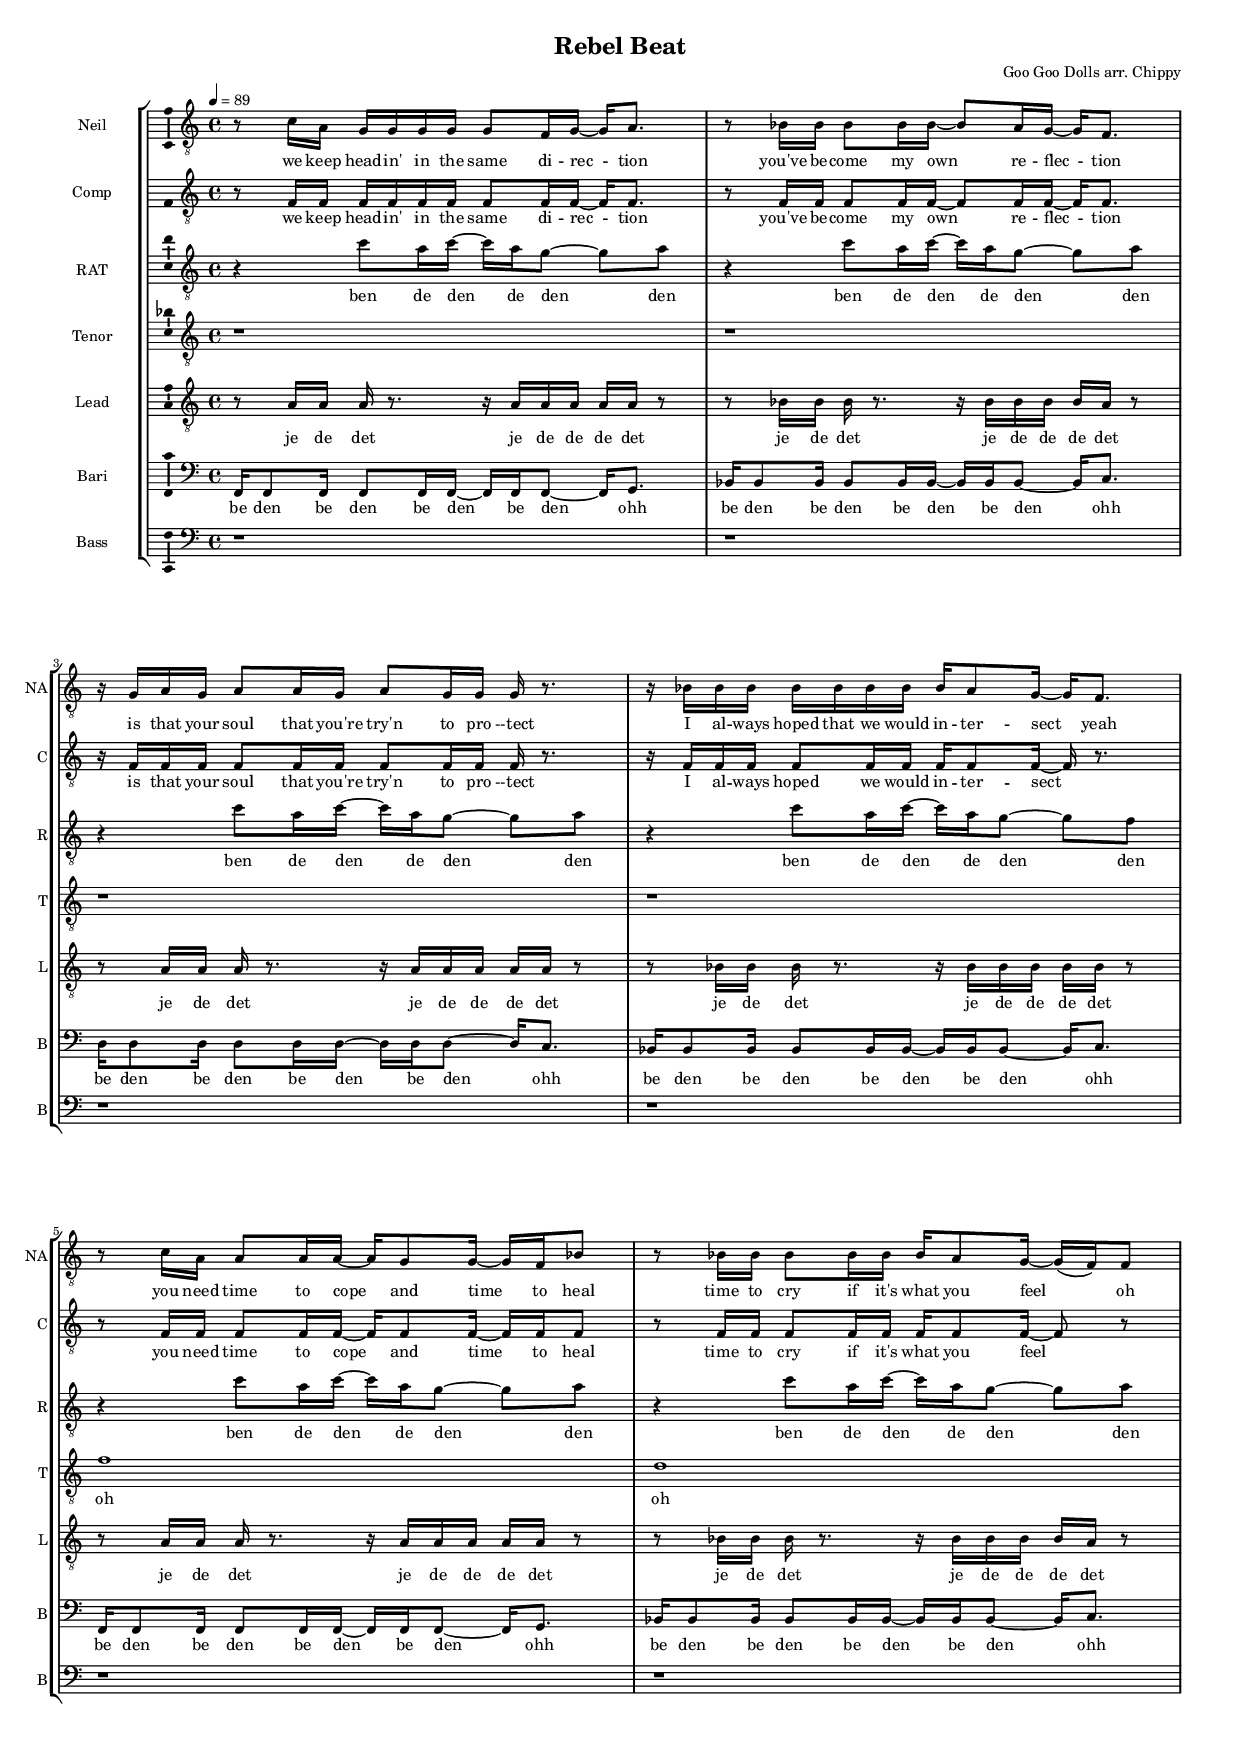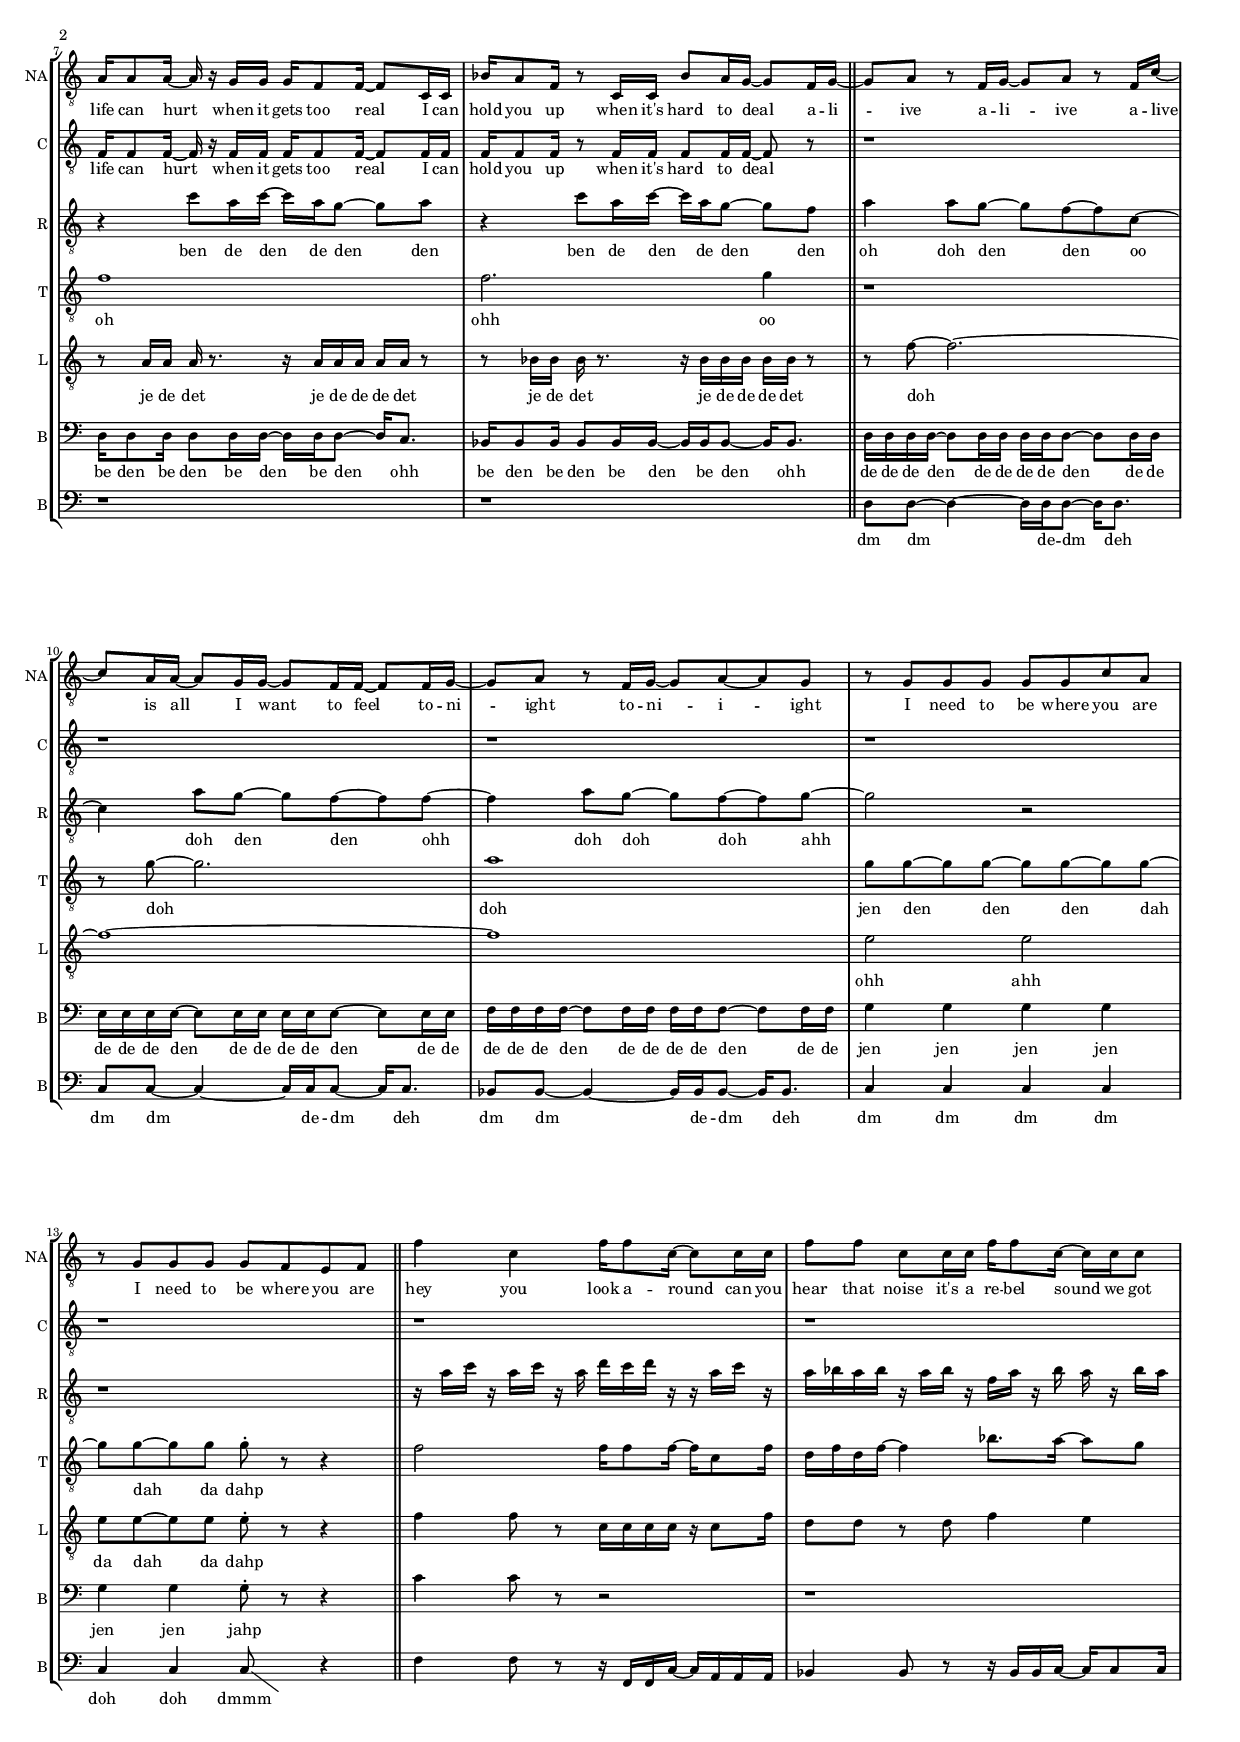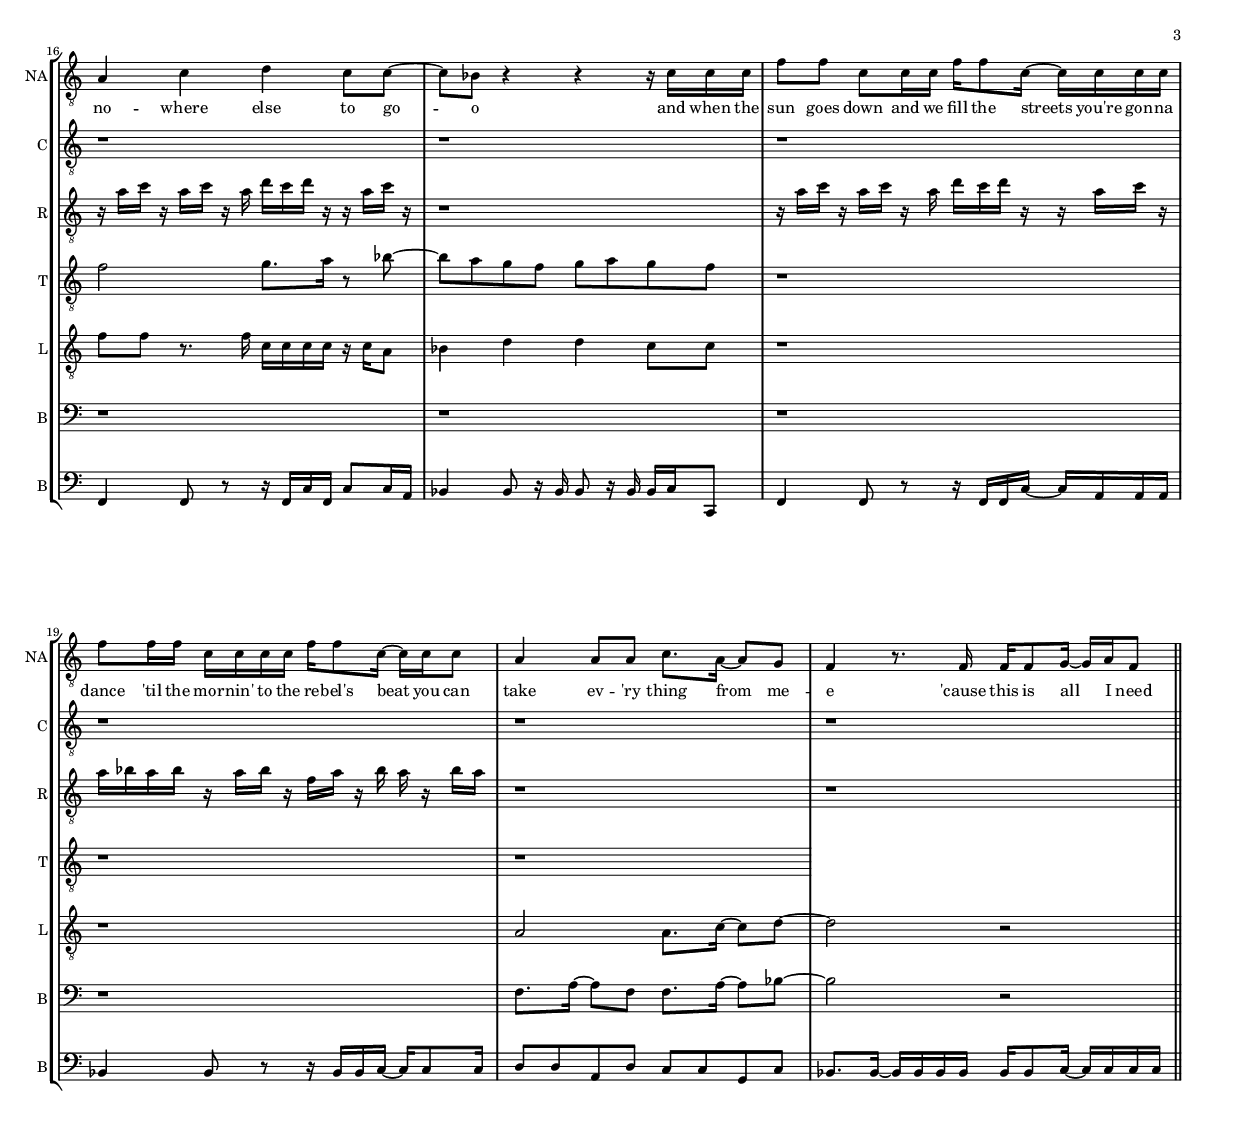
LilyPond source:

\version "2.18.2"

#(set-global-staff-size 13)

\header {
  title = "Rebel Beat"
  composer = "Goo Goo Dolls arr. Chippy"
}

% TODO: get something down for everything
% TODO: add lyrics
% TODO: add title, etc
% TODO: better MIDI generation

introSolo = {
  r1 | r1 | r1 | r1 |
}

introSoloLyrics = \lyricmode {

}

introComp = {
  r1 | r1 | r1 | r1 |
}

introCompLyrics = \lyricmode {

}

pianoRiff = \relative c'' {
  r4 c8 a16 c~ c a g8~ g a |
  r4 c8 a16 c~ c a g8~ g a |
  r4 c8 a16 c~ c a g8~ g a |
  r4 c8 a16 c~ c a g8~ g f |
}

introRat = \pianoRiff

introRatLyrics = \lyricmode {
  ben de den de den den
  ben de den de den den
  ben de den de den den
  ben de den de den den
}

introTenor = \relative c' {
  r1 |
  r1 |
  d2. d4 |
  f1 |
}

introTenorLyrics = \lyricmode {
  doh do -- ohh
}

introLead = \relative c {
  f16 f8 f16 f8 f16 f~ f f f8 f16 g8. |
  bes16 bes8 bes16 bes8 bes16 bes~ bes bes bes8 bes16 c8. |
  d16 d8 d16 d8 d16 d~ d d d8 d16 c8. |
  bes16 bes8 bes16 bes8 bes16 bes~ bes bes bes8 bes16 bes bes bes |
}

introLeadLyrics = \lyricmode {
  be den de den be den de den be den
  be den de den be den de den be den
  be den de den be den de den be den
  be den de den be den de den be de de de
}

introBari = \relative c {
  r1 |
  f1 |
  f4 f4 f4 f4 |
  f4 f4 f4 f4 |
}

introBariLyrics = \lyricmode {
  doh
  dn dn dn dn
  dn dn dn dn
}

introBass = {
  r1 | r1 | r1 | r1 |
}

introBassLyrics = \lyricmode {

}

verseOneSolo = \relative c' {
  r8 c16 a g g g g g8 f16 g~ g a8. |
  % We keep head-in' in the same di-rec-tion
  r8 bes16 bes bes8 bes16 bes~ bes8 a16 g16~ g f8. |
  % you've be-come my own  re-flec-tion
  r16 g a g a8 a16 g a8 g16 g g r8. |
  % is that your soul that you're try'n to pro-tect
  r16 bes bes bes bes bes bes bes bes a8 g16~ g f8. |
  % I al-ways hoped that we would in-ter-sect yeah
  r8 c'16 a a8 a16 a~ a g8 g16~ g f bes8 |
  % you need time to cope and time to heal
  r8 bes16 bes bes8 bes16 bes bes a8 g16~ g( f) f8 |
  % time to cry if it's what you feel oh
  a16 a8 a16~ a r g g g f8 f16~ f8 c16 c |
  % life can hurt when it gets too real I can
  bes'16 a8 f16 r8 c16 c bes'8 a16 g~ g8 f16 g~ |
  % hold you up when it's hard to deal a-li-
}

verseOneSoloLyrics = \lyricmode {
 we keep head -- in' in the same di -- rec -- tion
 you've be -- come my own re -- flec -- tion
 is that your soul that you're try'n to pro --tect
 I al -- ways hoped that we would in -- ter -- sect yeah
 you need time to cope and time to heal
 time to cry if it's what you feel oh
 life can hurt when it gets too real I can
 hold you up when it's hard to deal a -- li --
}

verseOneComp = \relative c { % sing in cluster without mic for now
  r8 f16 f f f f f f8 f16 f~ f f8. |
  % We keep head-in' in the same di-rec-tion
  r8 f16 f f8 f16 f~ f8 f16 f16~ f f8. |
  % you've be-come my own  re-flec-tion
  r16 f f f f8 f16 f f8 f16 f f r8. |
  % is that your soul that you're try'n to pro-tect
  r16 f f f f8 f16 f f f8 f16~ f r8. |
  % I al-ways hoped we would in-ter-sect
  r8 f16 f f8 f16 f~ f f8 f16~ f f f8 |
  % you need time to cope and time to heal
  r8 f16 f f8 f16 f f f8 f16~ f8 r8 |
  % time to cry if it's what you feel oh
  f16 f8 f16~ f r f f f f8 f16~ f8 f16 f |
  % life can hurt when it gets too real I can
  f16 f8 f16 r8 f16 f f8 f16 f~ f8 r |
  % hold you up when it's hard to deal
}

verseOneCompLyrics = \lyricmode {
 we keep head -- in' in the same di -- rec -- tion
 you've be -- come my own re -- flec -- tion
 is that your soul that you're try'n to pro --tect
 I al -- ways hoped we would in -- ter -- sect
 you need time to cope and time to heal
 time to cry if it's what you feel
 life can hurt when it gets too real I can
 hold you up when it's hard to deal a -- li --
}

verseOneRat = \relative c'' {
  r4 c8 a16 c~ c a g8~ g a |
  r4 c8 a16 c~ c a g8~ g a |
  r4 c8 a16 c~ c a g8~ g a |
  r4 c8 a16 c~ c a g8~ g f |
  r4 c'8 a16 c~ c a g8~ g a |
  r4 c8 a16 c~ c a g8~ g a |
  r4 c8 a16 c~ c a g8~ g a |
  r4 c8 a16 c~ c a g8~ g f |
}

verseOneRatLyrics = \lyricmode {
  ben de den de den den
  ben de den de den den
  ben de den de den den
  ben de den de den den
  ben de den de den den
  ben de den de den den
  ben de den de den den
  ben de den de den den
}

% TODO this is too high
verseOneTenor = \relative c' { % very light falsetto
  r1 |
  r1 |
  r1 |
  r1 |
  f1 |
  d1 |
  f1 |
  f2.  g4 |
}

verseOneTenorLyrics = \lyricmode {
  oh
  oh
  oh
  ohh oo
}

verseOneLead = \relative c' { % a b a b
  r8 a16 a a r8. r16 a a a a a r8 |
  r8 bes16 bes bes r8. r16 bes bes bes bes a r8 | % change this one on 2nd iter?
  r8 a16 a a r8. r16 a a a a a r8 |
  r8 bes16 bes bes r8. r16 bes bes bes bes bes r8 |
  r8 a16 a a r8. r16 a a a a a r8 |
  r8 bes16 bes bes r8. r16 bes bes bes bes a r8 | % change this one on 2nd iter?
  r8 a16 a a r8. r16 a a a a a r8 |
  r8 bes16 bes bes r8. r16 bes bes bes bes bes r8 |
}

verseOneLeadLyrics = \lyricmode {
  je de det je de de de det
  je de det je de de de det
  je de det je de de de det
  je de det je de de de det
  je de det je de de de det
  je de det je de de de det
  je de det je de de de det
  je de det je de de de det
}

verseOneBari = \relative c, { % sing this light like baris, not basses
  f16 f8 f16 f8 f16 f~ f f f8~ f16 g8. |
  bes16 bes8 bes16 bes8 bes16 bes~ bes bes bes8~ bes16 c8. |
  d16 d8 d16 d8 d16 d~ d d d8~ d16 c8. |
  bes16 bes8 bes16 bes8 bes16 bes~ bes bes bes8~ bes16 c8. |
  f,16 f8 f16 f8 f16 f~ f f f8~ f16 g8. |
  bes16 bes8 bes16 bes8 bes16 bes~ bes bes bes8~ bes16 c8. |
  d16 d8 d16 d8 d16 d~ d d d8~ d16 c8. |
  bes16 bes8 bes16 bes8 bes16 bes~ bes bes bes8~ bes16 bes8. |
}

verseOneBariLyrics = \lyricmode {
  be den be den be den be den ohh
  be den be den be den be den ohh
  be den be den be den be den ohh
  be den be den be den be den ohh
  be den be den be den be den ohh
  be den be den be den be den ohh
  be den be den be den be den ohh
  be den be den be den be den ohh
}

verseOneBass = {
  r1 | r1 | r1 | r1 |
  r1 | r1 | r1 | r1 |
}

verseOneBassLyrics = \lyricmode {
  
}

preChorusSolo = \relative c' {
  g8 a r f16 g~ g8 a r f16 c'~ |
  % -ive a li-ive a li-
  c8 a16 a~ a8 g16 g~ g8 f16 f~ f8 f16 g~ |
  % -ve is all I wan-na feel to ni-
  g8 a r f16 g~ g8 a~ a g |
  % -i-ight to-ni-i-ght
  r8 g g g g g c a |
  % I need to be where you are
  r8 g g g g f e f |
  % I need to be where you are
}

preChorusSoloLyrics = \lyricmode {
  ive a -- li -- ive a -- live 
  is all I want to feel to -- ni --
  ight to -- ni -- i -- ight
  I need to be where you are
  I need to be where you are
}

preChorusComp = {
  r1 | r1 | r1 | r1 | r1 |
}

preChorusCompLyrics = \lyricmode {
  
}

preChorusRat = \relative c'' {
  a4  a8 g~  g f~  f c~ |
  c4  a'8 g~  g f~  f f~ |
  f4  a8 g~  g f~  f g~ |
  g2  r |
  r1 |
}

preChorusRatLyrics = \lyricmode {
  oh doh den den oo
  doh den den ohh
  doh doh doh ahh
}

preChorusTenor = \relative c' {
  r1 |
  r8 g'8~  g2. |
  a1 |
  g8 g~  g g~  g g~  g g~ |
  g8 g~  g g  g\staccato r  r4 |
}

preChorusTenorLyrics = \lyricmode {
  doh
  doh
  jen den den den dah
  dah da dahp
}

preChorusLead = \relative c' {
  r8 f8~  f2.~ |
  f1~ |
  f1 |
  e2 e |
  e8 e~  e e  e\staccato r  r4|
}

preChorusLeadLyrics = \lyricmode {
  doh
  ohh ahh
  da dah da dahp
}

preChorusBari = \relative c { % hum
  d16 d d d~  d8 d16 d  d d d8~  d d16 d |
  e16 e e e~  e8 e16 e  e e e8~  e e16 e |
  f16 f f f~  f8 f16 f  f f f8~  f f16 f |
  g4 g g g |
  g4 g g8\staccato r r4 |
}

preChorusBariLyrics = \lyricmode {
  de de de den de de de de den de de
  de de de den de de de de den de de
  de de de den de de de de den de de
  jen jen jen jen
  jen jen jahp
}

preChorusBass = \relative c {
  d8 d~ d4~ d16 d d8~ d16 d8. |
  c8 c~ c4~ c16 c c8~ c16 c8. |
  bes8 bes~ bes4~ bes16 bes bes8~ bes16 bes8. |
  c4 c c c |
  c4 c c8 \noBeam \glissando \hideNotes c, \unHideNotes r4 |
}

preChorusBassLyrics = \lyricmode {
  dm dm de -- dm deh
  dm dm de -- dm deh
  dm dm de -- dm deh
  dm dm dm dm
  doh doh dmmm
}

chorusSolo = \relative c' {
  f4 c f16 f8 c16~ c8 c16 c |
  % hey you look a-round can you
  f8 f c c16 c f f8 c16~ c c c8 |
  % hear that noise it's a re-bel sound we got
  a4 c d c8 c~ |
  % no-where else to go-
  c8 bes r4 r r16 c16 c c |
  % -o ... and when the
  f8 f c c16 c f16 f8 c16~ c c c c |
  % sun goes down and we fill the streets you're gon-na
  f8 f16 f c c c c f16 f8 c16~ c c c8 |
  % dance 'til the morning to the rebel's beat you can
  a4 a8 a c8. a16~ a8 g |
  % take ev-ry thing from me-
  f4 r8. f16 f f8 g16~ g a f8 |
  % -e ... 'cause this is all I need
}

chorusSoloLyrics = \lyricmode {
  hey you look a -- round can you
  hear that noise it's a re -- bel sound we got
  no -- where else to go --
  o and when the
  sun goes down and we fill the streets you're gon -- na
  dance 'til the mor -- nin' to the re -- bel's beat you can
  take ev -- 'ry thing from me --
  e 'cause this is all I need
}

chorusComp = { % TODO: add this
  r1 | r1 | r1 | r1 |
  r1 | r1 | r1 | r1 |
}

chorusCompLyrics = \lyricmode {
  
}

chorusRat = \relative c'' {
  r16 a c r  a c r a  d c d r  r a c r |
  a16 bes a bes  r a bes r  f a r bes  a r bes a |
  r16 a c r  a c r a  d c d r  r a c r |
  r1 |
  r16 a c r  a c r a  d c d r  r a c r |
  a16 bes a bes  r a bes r  f a r bes  a r bes a |
  r1 |
  r1 |
}

chorusRatLyrics = \lyricmode {
  
}

chorusTenor = \relative c' {
  f2  f16 f8 f16~  f c8 f16 |
  d16 f d f~  f4  bes8. a16~  a8 g|
  f2  g8. a16  r8 bes~ |
  bes8 a  g f  g a  g f |
  r1 |
  r1 |
   |
  r1 |
}

chorusTenorLyrics = \lyricmode {
  
}

chorusLead = \relative c' {
  f4  f8 r8  c16 c c c      r c8 f16 |
  % hey you  ba da da dahp    can ya
  d8 d         r d  f4  e4 |
  % hear that  whoa-o-o-
  f8 f  r8. f16  c c c c  r c a8 |
  % ba dahp
  bes4 d d c8 c |
  r1 |
  r1 |
  a2  a8. c16~  c8 d~ |
  d2  r |
}

chorusLeadLyrics = \lyricmode {
  
}

chorusBari = \relative c {
  c'4 c8 r8 r2 |
  r1 |
  r1 |
  r1 |
  r1 |
  r1 |
  f,8. a16~  a8 f8  f8. a16~  a8 bes~ | % words
  bes2  r |
}

chorusBariLyrics = \lyricmode {
  
}

verseTwoSolo = \relative c' {
  r1 | r1 |
  r16 c c c  c a a g  g a8 a16~  a r8. |
  % You know that life is like a tick-ing clock
  r16 bes bes bes  bes8 bes16 bes  bes a8 g16~  g f8. |
  % no-bo-dy know when it's gon-na stop yeah
  r16 f g a  a a g f  g f8 f16~  f8 d16 c |
  % be-fore I'm gone I need to touch some-one with a
  f8 d16 c  f8 d16 c  bes' a8 g16~  g f8. |
  % word with a kiss with a de-cent song yeah

  r16 c' c c  c a a g  g a8 a16~  a8 f16 f |
  % and it gets lone-ly if you live out loud when the
  bes8 bes16 bes  bes8 bes16 bes  bes a8 g16~  g f f f |
  % truth that you seek is-n't in this crowd you bet-ter
  g a8 a16~  a8 g16 f  g f8 f16~  f c c c |
  % find your voice bet-ter make it loud we got-ta
  bes' a8 f16~  f8 c16 c  bes' a8 g16~  g8 f16 g~ |
  % burn that fire or we'll just burn out a li-
}

verseTwoSoloLyrics = \lyricmode {
  
}

verseTwoComp = {
  r1 | r1 |
  r1 | r1 | r1 | r1 |
  r1 | r1 | r1 | r1 |
  r1 | r1 | r1 | r1 |
  r1 | r1 | r1 | r1 |
}

verseTwoCompLyrics = \lyricmode {
  
}

verseTwoRat = {
  r1 | r1 |
  r1 | r1 | r1 | r1 |
  r1 | r1 | r1 | r1 |
  r1 | r1 | r1 | r1 |
  r1 | r1 | r1 | r1 |
}

verseTwoRatLyrics = \lyricmode {
  
}

verseTwoTenor = {
  r1 | r1 |
  r1 | r1 | r1 | r1 |
  r1 | r1 | r1 | r1 |
  r1 | r1 | r1 | r1 |
  r1 | r1 | r1 | r1 |
}

verseTwoTenorLyrics = \lyricmode {
  
}

verseTwoLead = {
  r1 | r1 |
  r1 | r1 | r1 | r1 |
  r1 | r1 | r1 | r1 |
  r1 | r1 | r1 | r1 |
  r1 | r1 | r1 | r1 |
}

verseTwoLeadLyrics = \lyricmode {
  
}

verseTwoBari = {
  r1 | r1 |
  r1 | r1 | r1 | r1 |
  r1 | r1 | r1 | r1 |
  r1 | r1 | r1 | r1 |
  r1 | r1 | r1 | r1 |
}

verseTwoBariLyrics = \lyricmode {
  
}

verseTwoBass = {
  r1 | r1 |
  r1 | r1 | r1 | r1 |
  r1 | r1 | r1 | r1 |
  r1 | r1 | r1 | r1 |
  r1 | r1 | r1 | r1 |
}

verseTwoBassLyrics = \lyricmode {
  
}

chorusBass = \relative c, {
  f'4  f8 r  r16 f, f c'~  c a a a |
  bes4  bes8 r  r16 bes bes c~  c c8 c16 |
  f,4  f8 r  r16 f c' f,  c'8 c16 a |
  bes4  bes8 r16 bes  bes8 r16 bes  bes c c,8 |

  f4  f8 r  r16 f f c'~  c a a a |
  bes4  bes8 r  r16 bes bes c~  c c8 c16 |
  d8 d  a d  c c g c |
  bes8. bes16~  bes bes bes bes  bes bes8 c16~  c c c c |
}

chorusBassLyrics = \lyricmode {
  
}

bridgeSolo = \relative c {
  r8. f16  g a8 a16~  a8 g16 g~  g4 |
  % 'cause we are free tonight,
  r8. g16  a bes8 bes16~  bes a8 a16~  a g f8 |
  % and ev-ry-thing's al-ri-i-ight.
  r4  g16 a8 a16~  a8 g16 g~  g8 f |
  % put your arms a-round me,
  bes8 bes16 bes~  bes8 a16 a~  a8 g16 f~  f g8. |
  % ba-by show me how to move you

  r8. f16  g a8 a16~  a g8 g16~  g f8 f16~ |
  % 'cause there's no wor-ries there's no cares
  f8 r  bes bes16 bes~  bes a8 a16~  a g f8 |
  % feel the sound that's ev-ryw-here
  r8. f16  c' a8 a16~  a8 g16 f~  f8 f |
  % we'll take what's ours for once and
  bes8 a  a4  f'8 f~  f f | % TODO tie here
  % ba-y-by run like he-e-ell
}

bridgeSoloLyrics = \lyricmode {
  
}

bridgeComp = {
  r1 | r1 | r1 | r1 |
  r1 | r1 | r1 | r1 |
}

bridgeCompLyrics = \lyricmode {
  
}

bridgeRat = {
  r1 | r1 | r1 | r1 |
  r1 | r1 | r1 | r1 |
}

bridgeRatLyrics = \lyricmode {
  
}

bridgeTenor = {
  r1 | r1 | r1 | r1 |
  r1 | r1 | r1 | r1 |
}

bridgeTenorLyrics = \lyricmode {
  
}

bridgeLead = {
  r1 | r1 | r1 | r1 |
  r1 | r1 | r1 | r1 |
}

bridgeLeadLyrics = \lyricmode {
  
}

bridgeBari = {
  r1 | r1 | r1 | r1 |
  r1 | r1 | r1 | r1 |
}

bridgeBariLyrics = \lyricmode {
  
}

bridgeBass = {
  r1 | r1 | r1 | r1 |
  r1 | r1 | r1 | r1 |
}

bridgeBassLyrics = \lyricmode {
  
}

doubleChorusSolo = \relative c {
  r1 | r1 | r1 | r1 |
  \chorusSolo
}

doubleChorusSoloLyrics = \lyricmode {
  \chorusSoloLyrics
}

doubleChorusComp = {
  r1 | r1 | r1 | r1 |
  \chorusComp
}

doubleChorusCompLyrics = \lyricmode {
  \chorusCompLyrics
}

doubleChorusRat = {
  r1 | r1 | r1 | r1 |
  \chorusRat
}

doubleChorusRatLyrics = \lyricmode {
  \chorusRatLyrics
}

doubleChorusTenor = {
  r1 | r1 | r1 | r1 |
  \chorusTenor
}

doubleChorusTenorLyrics = \lyricmode {
  \chorusTenorLyrics
}

doubleChorusLead = {
  r1 | r1 | r1 | r1 |
  \chorusLead
}

doubleChorusLeadLyrics = \lyricmode {
  \chorusLeadLyrics
}

doubleChorusBari = {
  r1 | r1 | r1 | r1 |
  \chorusBari
}

doubleChorusBariLyrics = \lyricmode {
  \chorusBariLyrics
}

doubleChorusBass = {
  r1 | r1 | r1 | r1 |
  \chorusBass
}

doubleChorusBassLyrics = \lyricmode {
  \chorusBassLyrics
}

outroSolo = \relative c {
  r1 | r1 | r1 | r1 |
  r1 | r1 | r1 | r1 |
}

outroSoloLyrics = \lyricmode {
  
}

outroComp = {
  r1 | r1 | r1 | r1 |
  r1 | r1 | r1 | r1 |
}

outroCompLyrics = \lyricmode {
  
}

outroRat = {
  r1 | r1 | r1 | r1 |
  r1 | r1 | r1 | r1 |
}

outroRatLyrics = \lyricmode {
  
}

outroTenor = {
  r1 | r1 | r1 | r1 |
  r1 | r1 | r1 | r1 |
}

outroTenorLyrics = \lyricmode {
  
}

outroLead = {
  r1 | r1 | r1 | r1 |
  r1 | r1 | r1 | r1 |
}

outroLeadLyrics = \lyricmode {
  
}

outroBari = {
  r1 | r1 | r1 | r1 |
  r1 | r1 | r1 | r1 |
}

outroBariLyrics = \lyricmode {
  
}

outroBass = {
  r1 | r1 | r1 | r1 |
  r1 | r1 | r1 | r1 |
}

outroBassLyrics = \lyricmode {
  
}

\score {
  \new StaffGroup = partsStaff <<
    \new Staff \with {
        instrumentName = #"Neil"
        shortInstrumentName = #"NA"
    }{
      \tempo 4 = 89
      \set Staff.midiInstrument = #"acoustic grand"
      \set Staff.midiMaximumVolume = 0.7
      \clef "treble_8"
      \new Voice = "Neil" {
        %\introSolo \bar "||"
        \verseOneSolo \bar "||"
        \preChorusSolo \bar "||"
        \chorusSolo \bar "||"
        %\verseTwoSolo \bar "||"
        %\preChorusSolo \bar "||"
        %\chorusSolo \bar "||"
        %\bridgeSolo \bar "||"
        %\doubleChorusSolo \bar "||"
        %\outroSolo
      }
    }
    \new Lyrics \lyricsto "Neil" {
        %\introSoloLyrics
        \verseOneSoloLyrics
        \preChorusSoloLyrics
        \chorusSoloLyrics
        %\verseTwoSoloLyrics
        %\preChorusSoloLyrics
        %\chorusSoloLyrics
        %\bridgeSoloLyrics
        %\doubleChorusSoloLyrics
        %\outroSoloLyrics
    }
    \new Staff \with {
        instrumentName = #"Comp"
        shortInstrumentName = #"C"
    }{
      \set Staff.midiInstrument = #"acoustic grand"
      \set Staff.midiMaximumVolume = 0.4
      \clef "treble_8"
      \new Voice = "Comp" {
        %\introComp
        \verseOneComp
        \preChorusComp
        \chorusComp
        %\verseTwoComp
        %\preChorusComp
        %\chorusComp
        %\bridgeComp
        %\doubleChorusComp
        %\outroComp
      }
    }
    \new Lyrics \lyricsto "Comp" {
        %\introCompLyrics
        \verseOneCompLyrics
        \preChorusCompLyrics
        \chorusCompLyrics
        %\verseTwoCompLyrics
        %\preChorusCompLyrics
        %\chorusCompLyrics
        %\bridgeCompLyrics
        %\doubleChorusCompLyrics
        %\outroCompLyrics
    }
    \new Staff \with {
        instrumentName = #"RAT"
        shortInstrumentName = #"R"
    }{
      \set Staff.midiInstrument = #"acoustic grand"
      \set Staff.midiMaximumVolume = 0.9
      \clef "treble_8"
      \new Voice = "RAT" {
        %\introRat
        \verseOneRat
        \preChorusRat
        \chorusRat
        %\verseTwoRat
        %\preChorusRat
        %\chorusRat
        %\bridgeRat
        %\doubleChorusRat
        %\outroRat
      }
    }
    \new Lyrics \lyricsto "RAT" {
        %\introRatLyrics
        \verseOneRatLyrics
        \preChorusRatLyrics
        \chorusRatLyrics
        %\verseTwoRatLyrics
        %\preChorusRatLyrics
        %\chorusRatLyrics
        %\bridgeRatLyrics
        %\doubleChorusRatLyrics
        %\outroRatLyrics
    }
    \new Staff \with {
        instrumentName = #"Tenor"
        shortInstrumentName = #"T"
    }{
      \set Staff.midiInstrument = #"electric guitar (clean)"
      \set Staff.midiMaximumVolume = 0.9
      \clef "treble_8"
      \new Voice = "Tenor" {
        %\introTenor
        \verseOneTenor
        \preChorusTenor
        \chorusTenor
        %\verseTwoTenor
        %\preChorusTenor
        %\chorusTenor
        %\bridgeTenor
        %\doubleChorusTenor
        %\outroTenor
      }
    }
    \new Lyrics \lyricsto "Tenor" {
        %\introTenorLyrics
        \verseOneTenorLyrics
        \preChorusTenorLyrics
        \chorusTenorLyrics
        %\verseTwoTenorLyrics
        %\preChorusTenorLyrics
        %\chorusTenorLyrics
        %\bridgeTenorLyrics
        %\doubleChorusTenorLyrics
        %\outroTenorLyrics
    }
    \new Staff \with {
        instrumentName = #"Lead"
        shortInstrumentName = #"L"
    }{
      \set Staff.midiInstrument = #"electric guitar (clean)"
      \set Staff.midiMaximumVolume = 0.8
      \clef "treble_8"
      \new Voice = "Lead" {
        %\introLead
        \verseOneLead
        \preChorusLead
        \chorusLead
        %\verseTwoLead
        %\preChorusLead
        %\chorusLead
        %\bridgeLead
        %\doubleChorusLead
        %\outroLead
      }
    }
    \new Lyrics \lyricsto "Lead" {
        %\introLeadLyrics
        \verseOneLeadLyrics
        \preChorusLeadLyrics
        \chorusLeadLyrics
        %\verseTwoLeadLyrics
        %\preChorusLeadLyrics
        %\chorusLeadLyrics
        %\bridgeLeadLyrics
        %\doubleChorusLeadLyrics
        %\outroLeadLyrics
    }
    \new Staff \with {
        instrumentName = #"Bari"
        shortInstrumentName = #"B"
    }{
      \set Staff.midiInstrument = #"electric guitar (clean)"
      \set Staff.midiMaximumVolume = 0.9
      \clef "bass"
      \new Voice = "Bari" {
        %\introBari
        \verseOneBari
        \preChorusBari
        \chorusBari
        %\verseTwoBari
        %\preChorusBari
        %\chorusBari
        %\bridgeBari
        %\doubleChorusBari
        %\outroBari
      }
    }
    \new Lyrics \lyricsto "Bari" {
        %\introBariLyrics
        \verseOneBariLyrics
        \preChorusBariLyrics
        \chorusBariLyrics
        %\verseTwoBariLyrics
        %\preChorusBariLyrics
        %\chorusBariLyrics
        %\bridgeBariLyrics
        %\doubleChorusBariLyrics
        %\outroBariLyrics
    }
    \new Staff \with {
        instrumentName = #"Bass"
        shortInstrumentName = #"B"
    }{
      \set Staff.midiInstrument = #"acoustic bass"
      \set Staff.midiMaximumVolume = 0.9
      \clef "bass"
      \new Voice = "Bass" {
        %\introBass
        \verseOneBass
        \preChorusBass
        \chorusBass
        %\verseTwoBass
        %\preChorusBass
        %\chorusBass
        %\bridgeBass
        %\doubleChorusBass
        %\outroBass
      }
    }
    \new Lyrics \lyricsto "Bass" {
        %\introBassLyrics
        \verseOneBassLyrics
        \preChorusBassLyrics
        \chorusBassLyrics
        %\verseTwoBassLyrics
        %\preChorusBassLyrics
        %\chorusBassLyrics
        %\bridgeBassLyrics
        %\doubleChorusBassLyrics
        %\outroBassLyrics
    }
  >>
  \layout {
    \context {
      \Voice
      \consists "Ambitus_engraver"
    }
  }
  \midi {}
}

